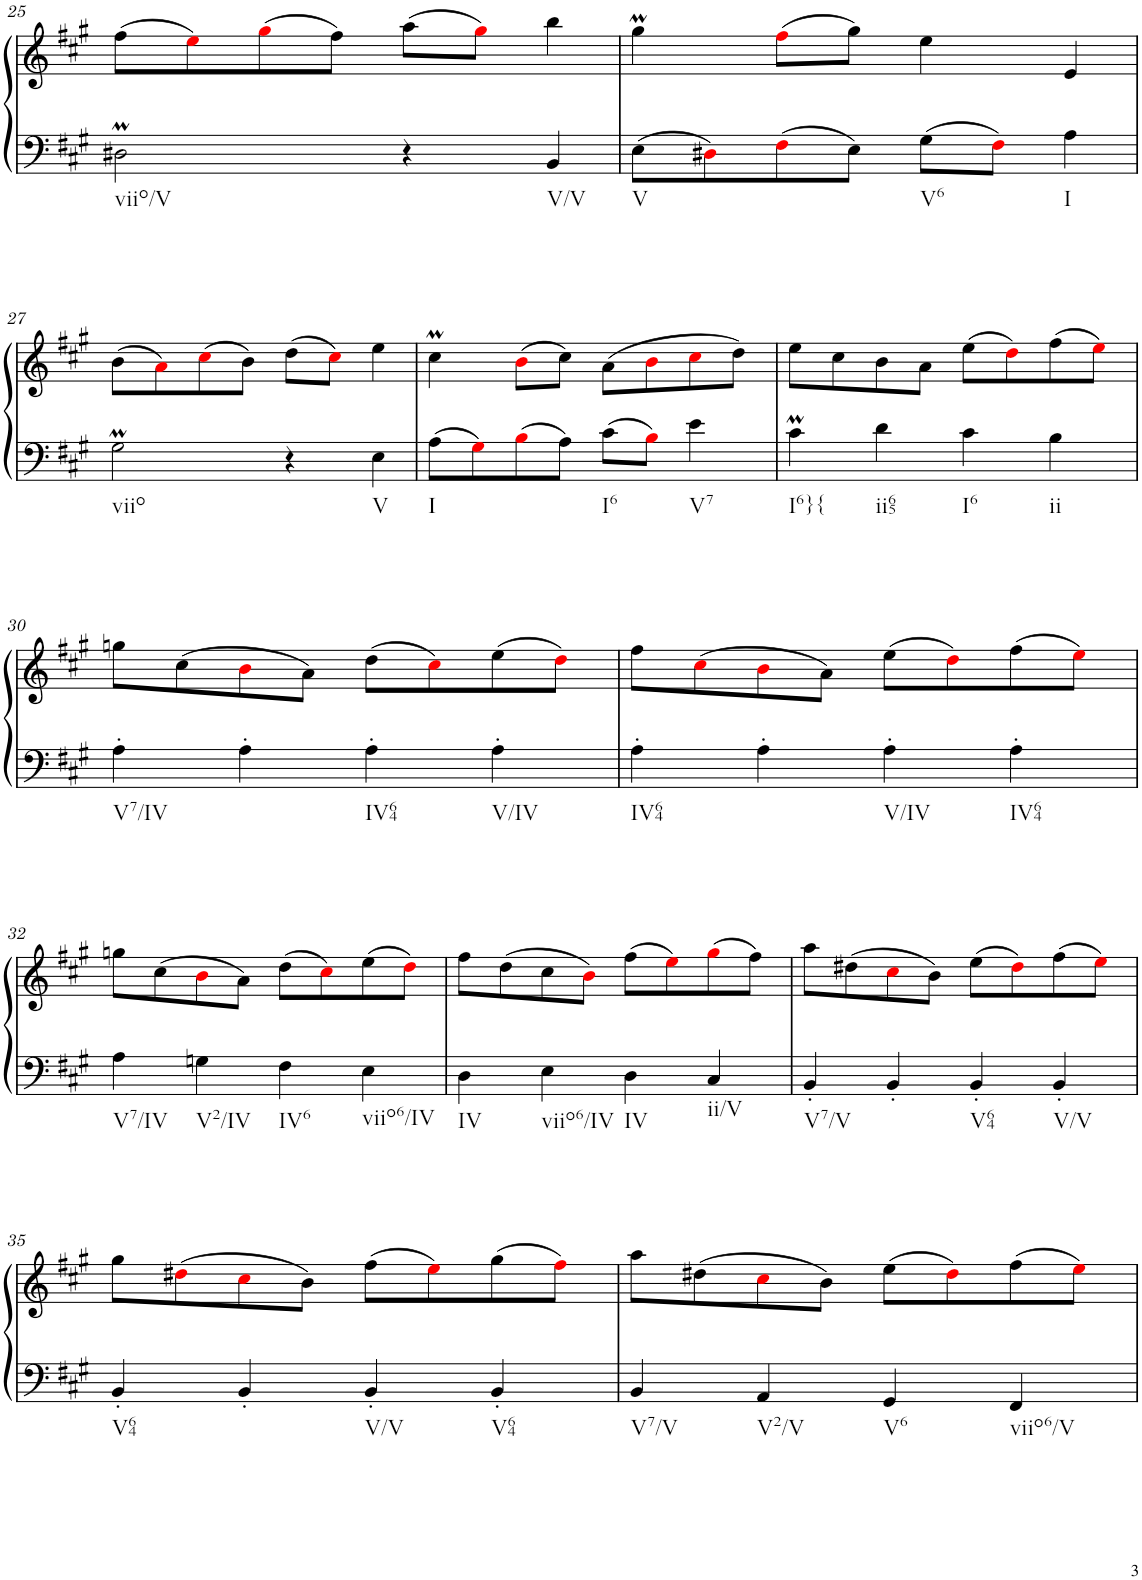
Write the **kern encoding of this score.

**kern	**kern
*part1	*part1
*staff2	*staff1
*I"unbenannt1	*
!!LO:PB:g=z
*clefF4	*clefG2
*k[f#c#g#]	*k[f#c#g#]
*M2/2	*M2/2
=25	=25
!LO:TX:b:t=viio/V	!
2D#Xm\	(8ff#\L
.	8eei\)
.	(8gg#i\
.	8ff#\J)
4r	(8aa\L
.	8gg#i\J)
!LO:TX:b:t=V/V	!
4BB/	4bb\
=26	=26
!LO:TX:b:t=V	!
8E\L	4gg#m\
8D#Xi\	.
8F#i\	(8ff#i\L
8E\J	8gg#\J)
!LO:TX:b:t=V6	!
8G#\L	4ee\
8F#i\J	.
!LO:TX:b:t=I	!
4A\	4e/
!!LO:LB:g=z
=27	=27
!LO:TX:b:t=viio	!
2G#m\	(8b\L
.	8ai\)
.	(8cc#i\
.	8b\J)
4r	(8dd\L
.	8cc#i\J)
!LO:TX:b:t=V	!
4E\	4ee\
=28	=28
!LO:TX:b:t=I	!
8A\L	4cc#m\
8G#i\	.
8Bi\	(8bi\L
8A\J	8cc#\J)
!LO:TX:b:t=I6	!
8c#\L	(8a\L
8Bi\J	8bi\
!LO:TX:b:t=V7	!
4e\	8cc#i\
.	8dd\J)
=29	=29
!LO:TX:b:t=I6}{	!
4c#m\	8ee\L
.	8cc#\
!LO:TX:b:t=ii65	!
4d\	8b\
.	8a\J
!LO:TX:b:t=I6	!
4c#\	(8ee\L
.	8ddi\)
!LO:TX:b:t=ii	!
4B\	(8ff#\
.	8eei\J)
!!LO:LB:g=z
=30	=30
!LO:TX:b:t=V7/IV	!
4A'\	8ggn\L
.	(8cc#\
4A'\	8bi\
.	8a\J)
!LO:TX:b:t=IV64	!
4A'\	(8dd\L
.	8cc#i\)
!LO:TX:b:t=V/IV	!
4A'\	(8ee\
.	8ddi\J)
=31	=31
!LO:TX:b:t=IV64	!
4A'\	8ff#\L
.	(8cc#i\
4A'\	8bi\
.	8a\J)
!LO:TX:b:t=V/IV	!
4A'\	(8ee\L
.	8ddi\)
!LO:TX:b:t=IV64	!
4A'\	(8ff#\
.	8eei\J)
!!LO:LB:g=z
=32	=32
!LO:TX:b:t=V7/IV	!
4A\	8ggn\L
.	(8cc#\
!LO:TX:b:t=V2/IV	!
4Gn\	8bi\
.	8a\J)
!LO:TX:b:t=IV6	!
4F#\	(8dd\L
.	8cc#i\)
!LO:TX:b:t=viio6/IV	!
4E\	(8ee\
.	8ddi\J)
=33	=33
!LO:TX:b:t=IV	!
4D\	8ff#\L
.	(8dd\
!LO:TX:b:t=viio6/IV	!
4E\	8cc#\
.	8bi\J)
!LO:TX:b:t=IV	!
4D\	(8ff#\L
.	8eei\)
!LO:TX:b:t=ii/V	!
4C#/	(8gg#i\
.	8ff#\J)
=34	=34
!LO:TX:b:t=V7/V	!
4BB'/	8aa\L
.	(8dd#X\
4BB'/	8cc#i\
.	8b\J)
!LO:TX:b:t=V64	!
4BB'/	(8ee\L
.	8dd#i\)
!LO:TX:b:t=V/V	!
4BB'/	(8ff#\
.	8eei\J)
!!LO:LB:g=z
=35	=35
!LO:TX:b:t=V64	!
4BB'/	8gg#\L
.	(8dd#Xi\
4BB'/	8cc#i\
.	8b\J)
!LO:TX:b:t=V/V	!
4BB'/	(8ff#\L
.	8eei\)
!LO:TX:b:t=V64	!
4BB'/	(8gg#\
.	8ff#i\J)
=36	=36
!LO:TX:b:t=V7/V	!
4BB/	8aa\L
.	(8dd#X\
!LO:TX:b:t=V2/V	!
4AA/	8cc#i\
.	8b\J)
!LO:TX:b:t=V6	!
4GG#/	(8ee\L
.	8dd#i\)
!LO:TX:b:t=viio6/V	!
4FF#/	(8ff#\
.	8eei\J)
=	=
*-	*-
